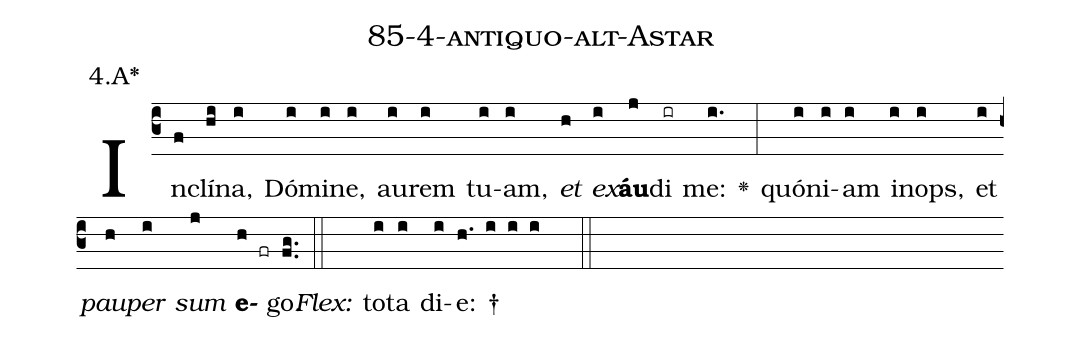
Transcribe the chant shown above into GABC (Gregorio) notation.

name: 85-4-antiquo-alt-Astar;
annotation: 4.A*;
%%
(c3)In(f)clí(hi)na,(i) Dó(i)mi(i)ne,(i) au(i)rem(i) tu(i)am,(i) <i>et</i>(h) <i>ex</i>(i)<b>áu</b>(j)di(ir) me:(i.) <v>\greheightstar</v>(:) quón(i)i(i)am(i) in(i)ops,(i) et(i) <i>pau</i>(h)<i>per</i>(i) <i>sum</i>(j) <b>e</b>(h fr)go.(fg..) (::)
<i>Flex:</i>()  to(i)ta(i) di(i)e: †(h. i i i  ::)

%E(i) u(h) o(i) u(j) a(h) e.(fg..) (::)
